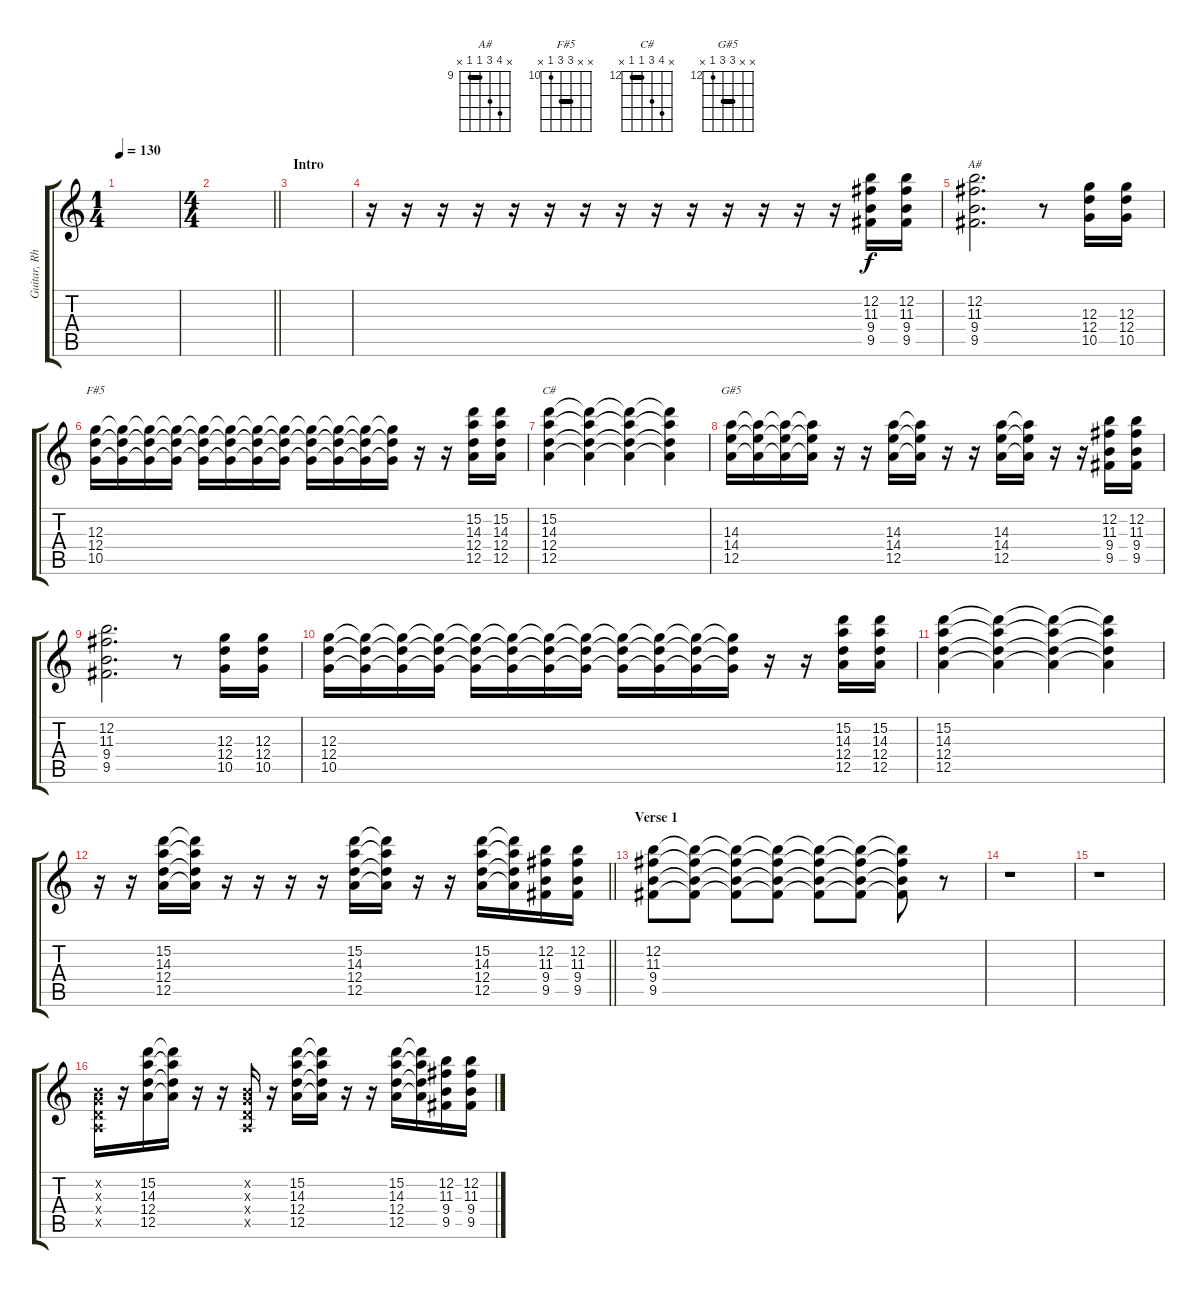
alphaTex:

\track ("Guitar, Rhythm" "Guitar, Rh") {instrument overdrivenguitar}
\staff {score tabs}
\tuning (E4 B3 G3 D3 A2 E2) {hide}
\chord ("A#" x 12 11 9 9 x) {firstfret 9 barre 9}
\chord ("F#5" x x 12 12 10 x) {firstfret 10 barre 12}
\chord ("C#" x 15 14 12 12 x) {firstfret 12 barre 12}
\chord ("G#5" x x 14 14 12 x) {firstfret 12 barre 14}
\ts (1 4)
\tempo 130
\clef g2
\ks c
|
\ts (4 4)
\barLineRight lightlight
|
\section ("" "Intro")
|
r.16 r.16 r.16 r.16 r.16 r.16 r.16 r.16 r.16 r.16 r.16 r.16 r.16 r.16 (12.2 11.3 9.4 9.5).16 (12.2 11.3 9.4 9.5).16 |
(12.2 11.3 9.4 9.5).2{d ch "A#"} r.8 (12.3 12.4 10.5).16 (12.3 12.4 10.5).16 |
(12.3 12.4 10.5).16{ch "F#5"} (12.3{t} 12.4{t} 10.5{t}).16 (12.3{t} 12.4{t} 10.5{t}).16 (12.3{t} 12.4{t} 10.5{t}).16 (12.3{t} 12.4{t} 10.5{t}).16 (12.3{t} 12.4{t} 10.5{t}).16 (12.3{t} 12.4{t} 10.5{t}).16 (12.3{t} 12.4{t} 10.5{t}).16 (12.3{t} 12.4{t} 10.5{t}).16 (12.3{t} 12.4{t} 10.5{t}).16 (12.3{t} 12.4{t} 10.5{t}).16 (12.3{t} 12.4{t} 10.5{t}).16 r.16 r.16 (15.2 14.3 12.4 12.5).16 (15.2 14.3 12.4 12.5).16 |
(15.2 14.3 12.4 12.5).4{ch "C#"} (15.2{t} 14.3{t} 12.4{t} 12.5{t}).4 (15.2{t} 14.3{t} 12.4{t} 12.5{t}).4 (15.2{t} 14.3{t} 12.4{t} 12.5{t}).4 |
(14.3 14.4 12.5).16{ch "G#5"} (14.3{t} 14.4{t} 12.5{t}).16 (14.3{t} 14.4{t} 12.5{t}).16 (14.3{t} 14.4{t} 12.5{t}).16 r.16 r.16 (14.3 14.4 12.5).16 (14.3{t} 14.4{t} 12.5{t}).16 r.16 r.16 (14.3 14.4 12.5).16 (14.3{t} 14.4{t} 12.5{t}).16 r.16 r.16 (12.2 11.3 9.4 9.5).16 (12.2 11.3 9.4 9.5).16 |
(12.2 11.3 9.4 9.5).2{d} r.8 (12.3 12.4 10.5).16 (12.3 12.4 10.5).16 |
(12.3 12.4 10.5).16 (12.3{t} 12.4{t} 10.5{t}).16 (12.3{t} 12.4{t} 10.5{t}).16 (12.3{t} 12.4{t} 10.5{t}).16 (12.3{t} 12.4{t} 10.5{t}).16 (12.3{t} 12.4{t} 10.5{t}).16 (12.3{t} 12.4{t} 10.5{t}).16 (12.3{t} 12.4{t} 10.5{t}).16 (12.3{t} 12.4{t} 10.5{t}).16 (12.3{t} 12.4{t} 10.5{t}).16 (12.3{t} 12.4{t} 10.5{t}).16 (12.3{t} 12.4{t} 10.5{t}).16 r.16 r.16 (15.2 14.3 12.4 12.5).16 (15.2 14.3 12.4 12.5).16 |
(15.2 14.3 12.4 12.5).4 (15.2{t} 14.3{t} 12.4{t} 12.5{t}).4 (15.2{t} 14.3{t} 12.4{t} 12.5{t}).4 (15.2{t} 14.3{t} 12.4{t} 12.5{t}).4 |
\barLineRight lightlight
r.16 r.16 (15.2 14.3 12.4 12.5).16 (15.2{t} 14.3{t} 12.4{t} 12.5{t}).16 r.16 r.16 r.16 r.16 (15.2 14.3 12.4 12.5).16 (15.2{t} 14.3{t} 12.4{t} 12.5{t}).16 r.16 r.16 (15.2 14.3 12.4 12.5).16 (15.2{t} 14.3{t} 12.4{t} 12.5{t}).16 (12.2 11.3 9.4 9.5).16 (12.2 11.3 9.4 9.5).16 |
\section ("" "Verse 1")
(12.2 11.3 9.4 9.5).8 (12.2{t} 11.3{t} 9.4{t} 9.5{t}).8 (12.2{t} 11.3{t} 9.4{t} 9.5{t}).8 (12.2{t} 11.3{t} 9.4{t} 9.5{t}).8 (12.2{t} 11.3{t} 9.4{t} 9.5{t}).8 (12.2{t} 11.3{t} 9.4{t} 9.5{t}).8 (12.2{t} 11.3{t} 9.4{t} 9.5{t}).8 r.8 |
r.1 |
r.1 |
(0.2{x} 0.3{x} 0.4{x} 0.5{x}).16 r.16 (15.2 14.3 12.4 12.5).16 (15.2{t} 14.3{t} 12.4{t} 12.5{t}).16 r.16 r.16 (0.2{x} 0.3{x} 0.4{x} 0.5{x}).16 r.16 (15.2 14.3 12.4 12.5).16 (15.2{t} 14.3{t} 12.4{t} 12.5{t}).16 r.16 r.16 (15.2 14.3 12.4 12.5).16 (15.2{t} 14.3{t} 12.4{t} 12.5{t}).16 (12.2 11.3 9.4 9.5).16 (12.2 11.3 9.4 9.5).16
